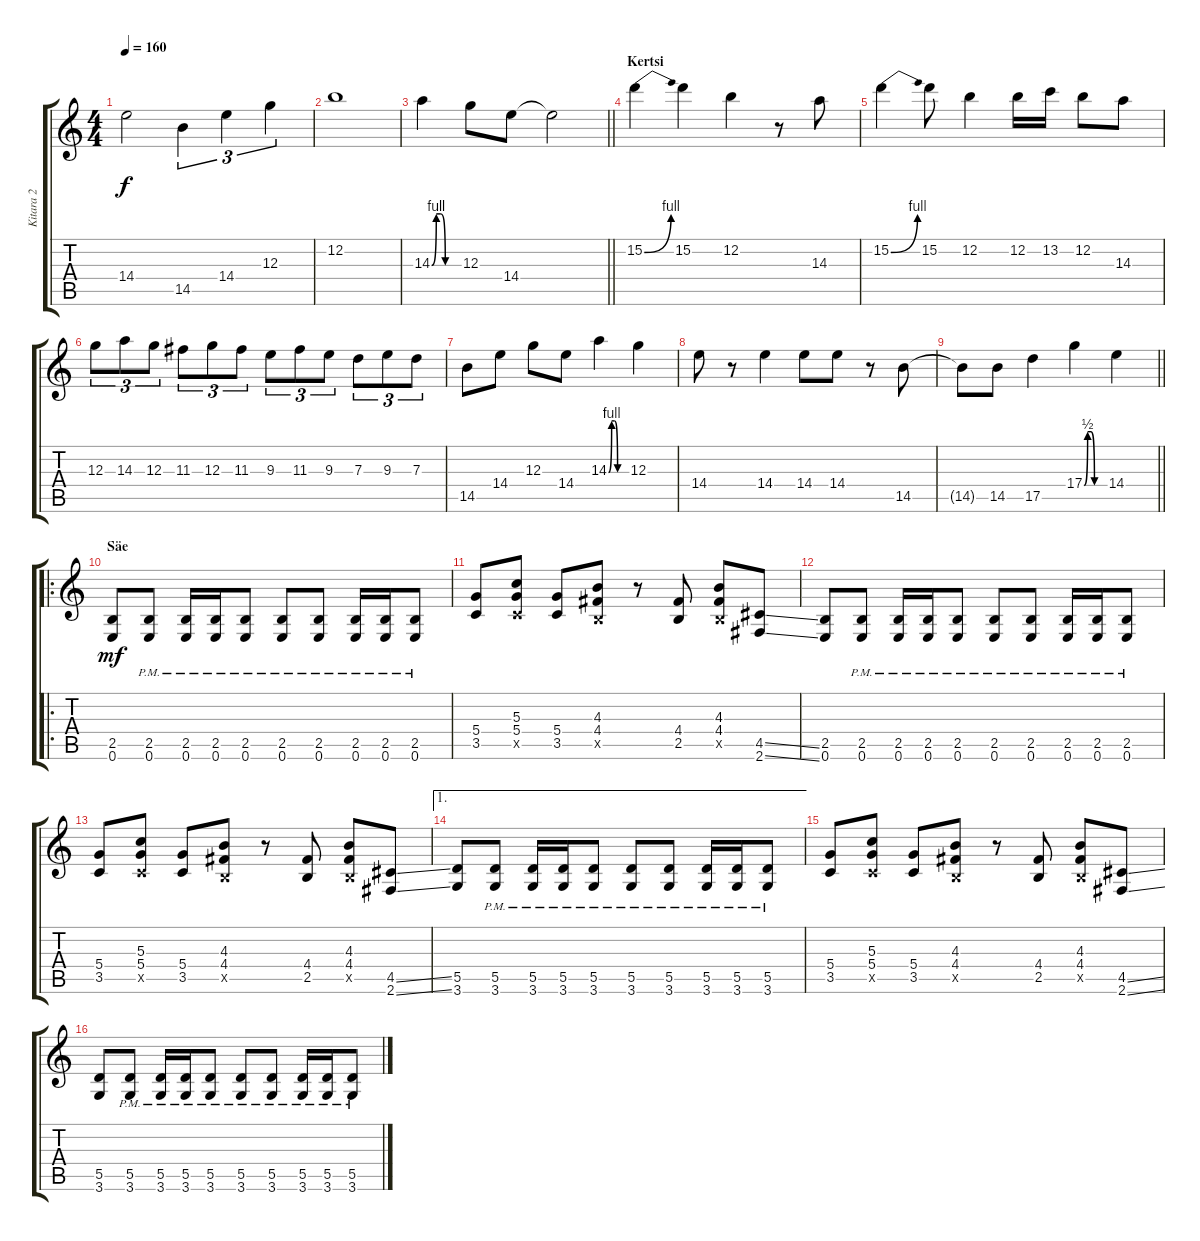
\track ("Kitara 2" "Kitara 2") {instrument overdrivenguitar}
\staff {score tabs}
\tuning (E4 B3 G3 D3 A2 E2) {hide}
\ts (4 4)
\tempo 160
\clef g2
\ks c
14.4{t}.2{dy f} 14.5.4{tu (3 2)} 14.4.4{tu (3 2)} 12.3.4{tu (3 2)} |
12.2.1 |
\barLineRight lightlight
14.3{be (custom 0 0 10 4 20 4 30 0 60 0)}.4 12.3.8 14.4.8 14.4{t}.2 |
\section ("" "Kertsi")
15.2{be (bend 0 0 60 4)}.4 15.2.4 12.2.4 r.8 14.3.8 |
15.2{be (bend 0 0 60 4)}.4 15.2.8 12.2.4 12.2.16 13.2.16 12.2.8 14.3.8 |
12.3.8{tu (3 2)} 14.3.8{tu (3 2)} 12.3.8{tu (3 2)} 11.3.8{tu (3 2)} 12.3.8{tu (3 2)} 11.3.8{tu (3 2)} 9.3.8{tu (3 2)} 11.3.8{tu (3 2)} 9.3.8{tu (3 2)} 7.3.8{tu (3 2)} 9.3.8{tu (3 2)} 7.3.8{tu (3 2)} |
14.5.8 14.4.8 12.3.8 14.4.8 14.3{be (custom 0 0 10 4 20 4 30 0 60 0)}.4 12.3.4 |
14.4.8 r.8 14.4.4 14.4.8 14.4.8 r.8 14.5.8 |
\barLineRight lightlight
14.5{t}.8 14.5.8 17.5.4 17.4{be (custom 0 0 10 2 20 2 30 0 60 0)}.4 14.4.4 |
\ro
\section ("" "Säe")
(2.5 0.6).8{dy mf} (2.5{pm} 0.6{pm}).8 (2.5{pm} 0.6{pm}).16 (2.5{pm} 0.6{pm}).16 (2.5{pm} 0.6{pm}).8 (2.5{pm} 0.6{pm}).8 (2.5{pm} 0.6{pm}).8 (2.5{pm} 0.6{pm}).16 (2.5{pm} 0.6{pm}).16 (2.5{pm} 0.6{pm}).8 |
(5.4 3.5).8 (5.3 5.4 3.5{x}).8 (5.4 3.5).8 (4.3 4.4 2.5{x}).8 r.8 (4.4 2.5).8 (4.3 4.4 2.5{x}).8 (4.5{ss} 2.6{ss}).8 |
(2.5 0.6).8 (2.5{pm} 0.6{pm}).8 (2.5{pm} 0.6{pm}).16 (2.5{pm} 0.6{pm}).16 (2.5{pm} 0.6{pm}).8 (2.5{pm} 0.6{pm}).8 (2.5{pm} 0.6{pm}).8 (2.5{pm} 0.6{pm}).16 (2.5{pm} 0.6{pm}).16 (2.5{pm} 0.6{pm}).8 |
(5.4 3.5).8 (5.3 5.4 3.5{x}).8 (5.4 3.5).8 (4.3 4.4 2.5{x}).8 r.8 (4.4 2.5).8 (4.3 4.4 2.5{x}).8 (4.5{ss} 2.6{ss}).8 |
\ae 1
(5.5 3.6).8 (5.5{pm} 3.6{pm}).8 (5.5{pm} 3.6{pm}).16 (5.5{pm} 3.6{pm}).16 (5.5{pm} 3.6{pm}).8 (5.5{pm} 3.6{pm}).8 (5.5{pm} 3.6{pm}).8 (5.5{pm} 3.6{pm}).16 (5.5{pm} 3.6{pm}).16 (5.5{pm} 3.6{pm}).8 |
(5.4 3.5).8 (5.3 5.4 3.5{x}).8 (5.4 3.5).8 (4.3 4.4 2.5{x}).8 r.8 (4.4 2.5).8 (4.3 4.4 2.5{x}).8 (4.5{ss} 2.6{ss}).8 |
(5.5 3.6).8 (5.5{pm} 3.6{pm}).8 (5.5{pm} 3.6{pm}).16 (5.5{pm} 3.6{pm}).16 (5.5{pm} 3.6{pm}).8 (5.5{pm} 3.6{pm}).8 (5.5{pm} 3.6{pm}).8 (5.5{pm} 3.6{pm}).16 (5.5{pm} 3.6{pm}).16 (5.5{pm} 3.6{pm}).8
